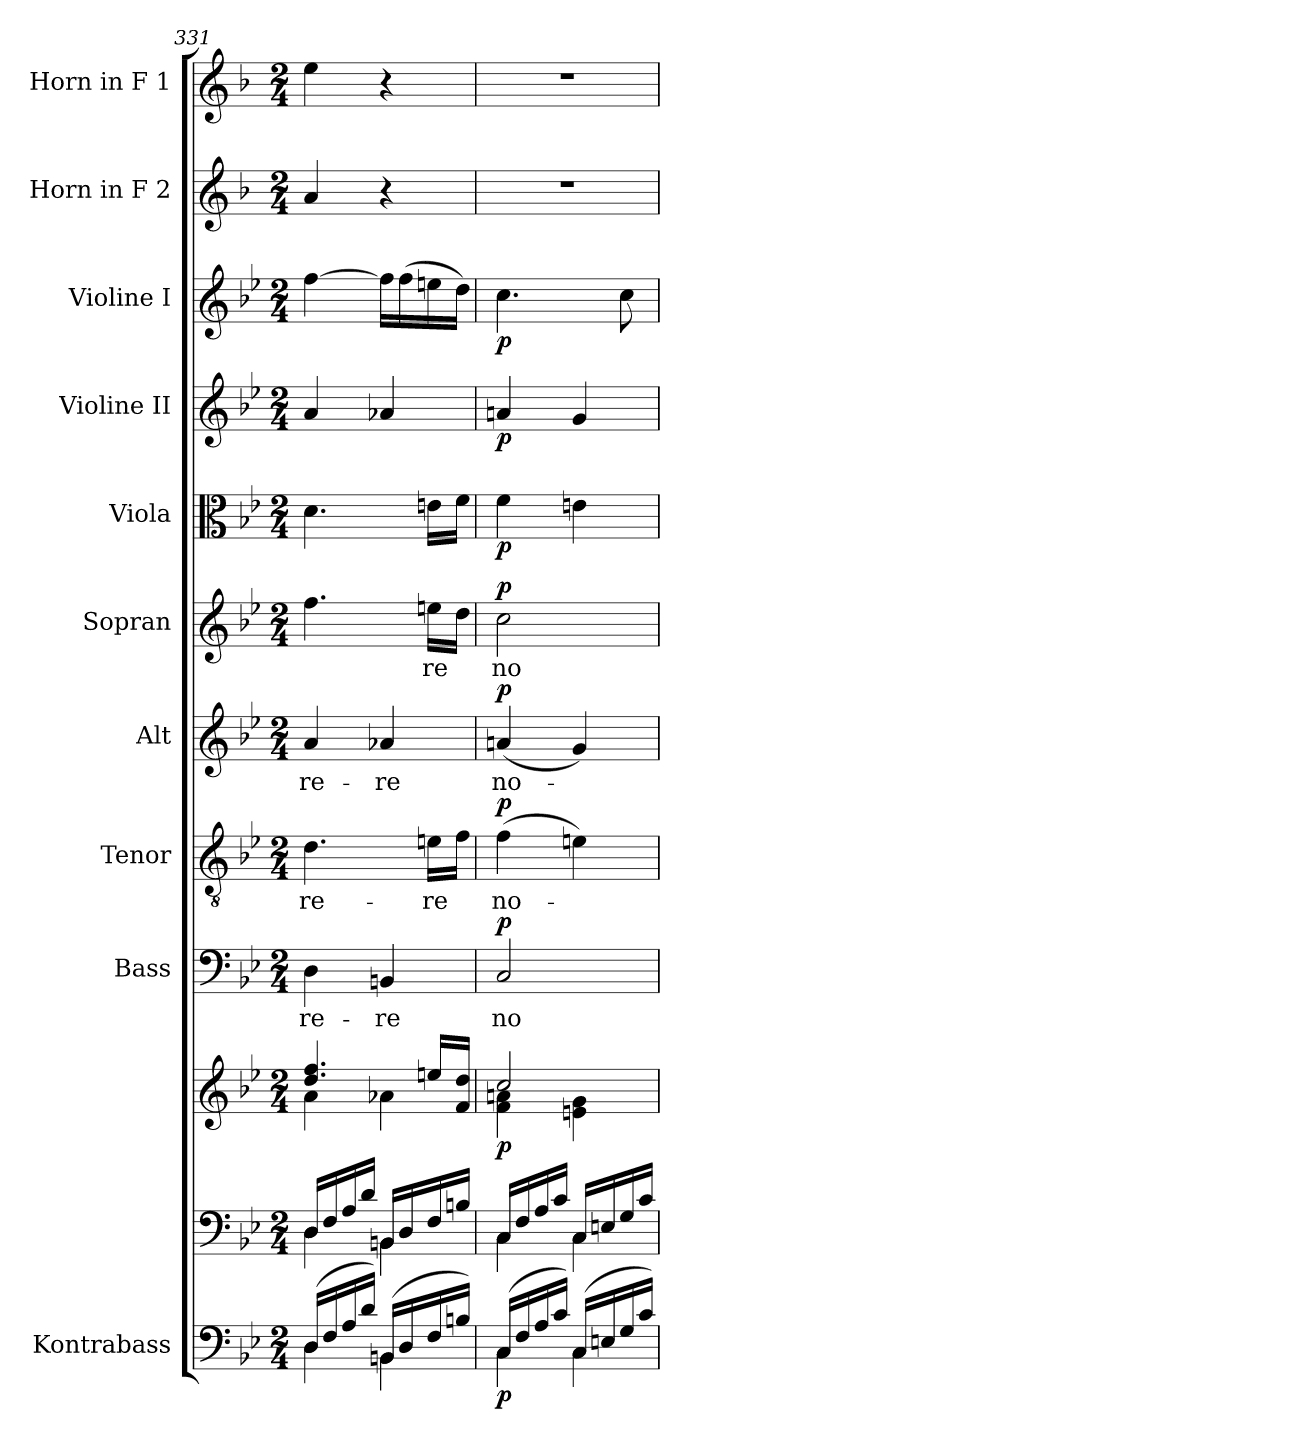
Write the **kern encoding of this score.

**kern	**dynam	**kern	**kern	**dynam	**kern	**text	**dynam	**kern	**text	**dynam	**kern	**text	**dynam	**kern	**text	**dynam	**kern	**dynam	**kern	**dynam	**kern	**dynam	**kern	**kern
*part11	*part11	*part10	*part10	*part10	*part9	*part9	*part9	*part8	*part8	*part8	*part7	*part7	*part7	*part6	*part6	*part6	*part5	*part5	*part4	*part4	*part3	*part3	*part2	*part1
*staff12	*staff12	*staff11	*staff10	*staff10/11	*staff9	*staff9	*staff9	*staff8	*staff8	*staff8	*staff7	*staff7	*staff7	*staff6	*staff6	*staff6	*staff5	*staff5	*staff4	*staff4	*staff3	*staff3	*staff2	*staff1
*I"Kontrabass	*	*	*	*	*I"Bass	*	*	*I"Tenor	*	*	*I"Alt	*	*	*I"Sopran	*	*	*I"Viola	*	*I"Violine II	*	*I"Violine I	*	*I"Horn in F 2	*I"Horn in F 1
*I'Kb.	*	*	*	*	*I'B.	*	*	*I'T.	*	*	*I'A.	*	*	*I'S.	*	*	*I'Vla.	*	*I'Vl. II	*	*I'Vl. I	*	*	*
*clefF4	*	*clefF4	*clefG2	*	*clefF4	*	*	*clefGv2	*	*	*clefG2	*	*	*clefG2	*	*	*clefC3	*	*clefG2	*	*clefG2	*	*clefG2	*clefG2
*ITrd7c12	*	*	*	*	*	*	*	*	*	*	*	*	*	*	*	*	*	*	*	*	*	*	*ITrd4c7	*ITrd4c7
*k[b-e-]	*	*k[b-e-]	*k[b-e-]	*	*k[b-e-]	*	*	*k[b-e-]	*	*	*k[b-e-]	*	*	*k[b-e-]	*	*	*k[b-e-]	*	*k[b-e-]	*	*k[b-e-]	*	*k[b-e-]	*k[b-e-]
*B-:	*	*B-:	*B-:	*	*B-:	*	*	*B-:	*	*	*B-:	*	*	*B-:	*	*	*B-:	*	*B-:	*	*B-:	*	*B-:	*B-:
*M2/4	*	*M2/4	*M2/4	*	*M2/4	*	*	*M2/4	*	*	*M2/4	*	*	*M2/4	*	*	*M2/4	*	*M2/4	*	*M2/4	*	*M2/4	*M2/4
=331	=331	=331	=331	=331	=331	=331	=331	=331	=331	=331	=331	=331	=331	=331	=331	=331	=331	=331	=331	=331	=331	=331	=331	=331
*^	*	*^	*^	*	*	*	*	*	*	*	*	*	*	*	*	*	*	*	*	*	*	*	*	*
!	!	!	!	!	!	!	!	!	!LO:LY:b	!	!	!LO:LY:b	!	!	!LO:LY:b	!	!	!	!	!	!	!	!	!	!	!	!
(>16DD/LL	4DD\	.	16D/LL	4D\	4.dd/ 4.ff/	4a\	.	4D\	-re-	.	4.d\	-re-	.	4a/	-re-	.	4.ff\	.	.	4.d\	.	4a/	.	[4ff\	.	4d/	4a\
16FF/	.	.	16F/	.	.	.	.	.	.	.	.	.	.	.	.	.	.	.	.	.	.	.	.	.	.	.	.
16AA/	.	.	16A/	.	.	.	.	.	.	.	.	.	.	.	.	.	.	.	.	.	.	.	.	.	.	.	.
16D/JJ)	.	.	16d/JJ	.	.	.	.	.	.	.	.	.	.	.	.	.	.	.	.	.	.	.	.	.	.	.	.
!	!	!	!	!	!	!	!	!	!LO:LY:b	!	!	!	!	!	!LO:LY:b	!	!	!	!	!	!	!	!	!	!	!	!
(>16BBBn/LL	4BBB\	.	16BBn/LL	4BB\	.	4a-X\	.	4BBn/	-re	.	.	.	.	4a-X/	-re	.	.	.	.	.	.	4a-X/	.	16ff\LL]	.	4r	4r
16DD/	.	.	16D/	.	.	.	.	.	.	.	.	.	.	.	.	.	.	.	.	.	.	.	.	(>16ff\	.	.	.
!	!	!	!	!	!	!	!	!	!	!	!	!LO:LY:b	!	!	!	!	!	!LO:LY:b	!	!	!	!	!	!	!	!	!
16FF/	.	.	16F/	.	16een/LL	.	.	.	.	.	16en\LL	-re	.	.	.	.	16een\LL	-re	.	16en\LL	.	.	.	16een\	.	.	.
16BBn/JJ)	.	.	16Bn/JJ	.	16f/ 16dd/JJ	.	.	.	.	.	16f\JJ	.	.	.	.	.	16dd\JJ	.	.	16f\JJ	.	.	.	16dd\JJ)	.	.	.
=332	=332	=332	=332	=332	=332	=332	=332	=332	=332	=332	=332	=332	=332	=332	=332	=332	=332	=332	=332	=332	=332	=332	=332	=332	=332	=332	=332
!	!	!LO:DY:b	!	!	!	!	!LO:DY:b	!	!LO:LY:b	!LO:DY:a	!	!LO:LY:b	!LO:DY:a	!	!LO:LY:b	!LO:DY:a	!	!LO:LY:b	!LO:DY:a	!	!LO:DY:b	!	!LO:DY:b	!	!LO:DY:b	!	!
(>16CC/LL	4CC\	p	16C/LL	4C\	2cc/	4f\ 4an\	p	2C/	no-	p	(>4f\	no-	p	(<4an/	no-	p	2cc\	no-	p	4f\	p	4an/	p	4.cc\	p	2r	2r
16FF/	.	.	16F/	.	.	.	.	.	.	.	.	.	.	.	.	.	.	.	.	.	.	.	.	.	.	.	.
16AA/	.	.	16A/	.	.	.	.	.	.	.	.	.	.	.	.	.	.	.	.	.	.	.	.	.	.	.	.
16C/JJ)	.	.	16c/JJ	.	.	.	.	.	.	.	.	.	.	.	.	.	.	.	.	.	.	.	.	.	.	.	.
(>16CC/LL	4CC\	.	16C/LL	4C\	.	4en\ 4g\	.	.	.	.	4en\)	.	.	4g/)	.	.	.	.	.	4en\	.	4g/	.	.	.	.	.
16EEn/	.	.	16En/	.	.	.	.	.	.	.	.	.	.	.	.	.	.	.	.	.	.	.	.	.	.	.	.
16GG/	.	.	16G/	.	.	.	.	.	.	.	.	.	.	.	.	.	.	.	.	.	.	.	.	8cc\	.	.	.
16C/JJ)	.	.	16c/JJ	.	.	.	.	.	.	.	.	.	.	.	.	.	.	.	.	.	.	.	.	.	.	.	.
*v	*v	*	*	*	*	*	*	*	*	*	*	*	*	*	*	*	*	*	*	*	*	*	*	*	*	*	*
*	*	*v	*v	*	*	*	*	*	*	*	*	*	*	*	*	*	*	*	*	*	*	*	*	*	*	*
*	*	*	*v	*v	*	*	*	*	*	*	*	*	*	*	*	*	*	*	*	*	*	*	*	*	*
=	=	=	=	=	=	=	=	=	=	=	=	=	=	=	=	=	=	=	=	=	=	=	=	=
*-	*-	*-	*-	*-	*-	*-	*-	*-	*-	*-	*-	*-	*-	*-	*-	*-	*-	*-	*-	*-	*-	*-	*-	*-
